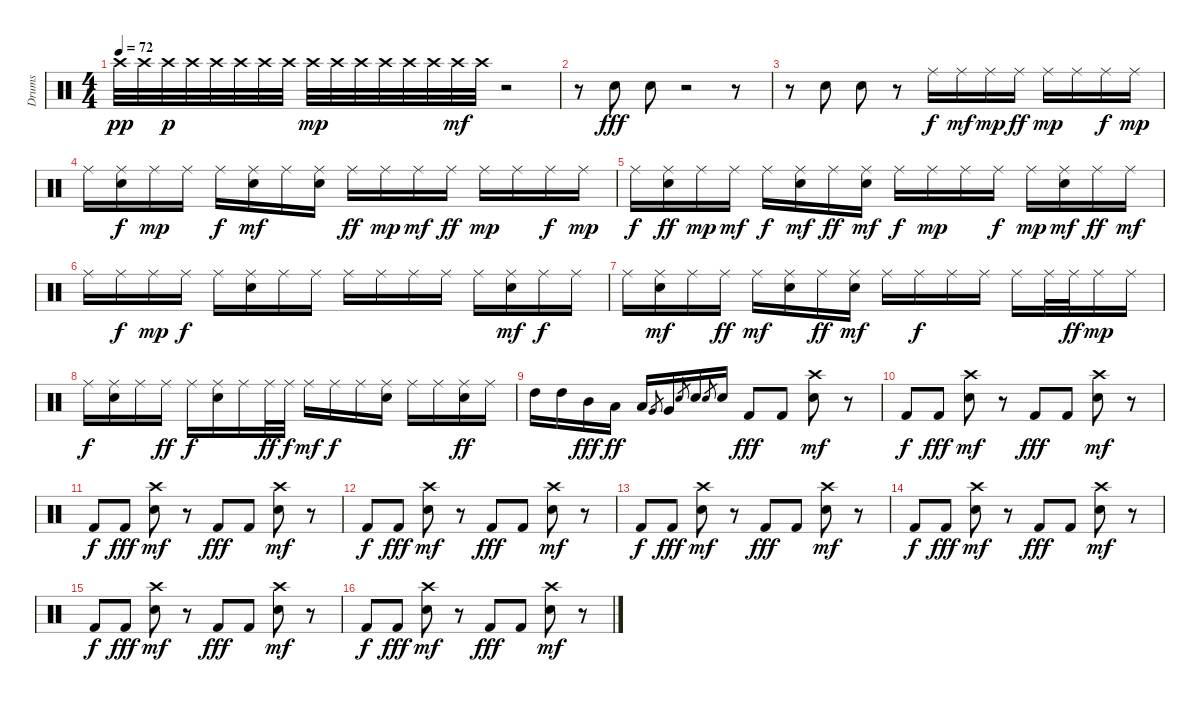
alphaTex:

\track ("Drums" "Drums") {instrument percussion}
\staff {score}
\articulation defaults
\ts (4 4)
\tempo 72
\clef neutral
\ks c "Crash high (hit)".32{dy pp} "Crash high (hit)".32 "Crash high (hit)".32{dy p} "Crash high (hit)".32 "Crash high (hit)".32 "Crash high (hit)".32 "Crash high (hit)".32 "Crash high (hit)".32 "Crash high (hit)".32{dy mp} "Crash high (hit)".32 "Crash high (hit)".32 "Crash high (hit)".32 "Crash high (hit)".32 "Crash high (hit)".32 "Crash high (hit)".32{dy mf} "Crash high (hit)".32
r.2 |
r.8 "Hand Clap (hit)".8{dy fff} "Hand Clap (hit)".8 r.2 r.8 |
r.8 "Hand Clap (hit)".8 "Hand Clap (hit)".8 r.8 "Ride (middle)".16{dy f} "Ride (middle)".16{dy mf} "Ride (middle)".16{dy mp} "Ride (middle)".16{dy ff} "Ride (middle)".16{dy mp} "Ride (middle)".16 "Ride (middle)".16{dy f} "Ride (middle)".16{dy mp} |
"Ride (middle)".16 ("Electric Snare (hit)" "Ride (middle)").16{dy f} "Ride (middle)".16{dy mp} "Ride (middle)".16 "Ride (middle)".16{dy f} ("Electric Snare (hit)" "Ride (middle)").16{dy mf} "Ride (middle)".16 ("Electric Snare (hit)" "Ride (middle)").16 "Ride (middle)".16{dy ff} "Ride (middle)".16{dy mp} "Ride (middle)".16{dy mf} "Ride (middle)".16{dy ff} "Ride (middle)".16{dy mp} "Ride (middle)".16 "Ride (middle)".16{dy f} "Ride (middle)".16{dy mp} |
"Ride (middle)".16{dy f} ("Electric Snare (hit)" "Ride (middle)").16{dy ff} "Ride (middle)".16{dy mp} "Ride (middle)".16{dy mf} "Ride (middle)".16{dy f} ("Electric Snare (hit)" "Ride (middle)").16{dy mf} "Ride (middle)".16{dy ff} ("Electric Snare (hit)" "Ride (middle)").16{dy mf} "Ride (middle)".16{dy f} "Ride (middle)".16{dy mp} "Ride (middle)".16 "Ride (middle)".16{dy f} "Ride (middle)".16{dy mp} ("Electric Snare (hit)" "Ride (middle)").16{dy mf} "Ride (middle)".16{dy ff} "Ride (middle)".16{dy mf} |
"Ride (middle)".16 "Ride (middle)".16{dy f} "Ride (middle)".16{dy mp} "Ride (middle)".16{dy f} "Ride (middle)".16 ("Electric Snare (hit)" "Ride (middle)").16 "Ride (middle)".16 "Ride (middle)".16 "Ride (middle)".16 "Ride (middle)".16 "Ride (middle)".16 "Ride (middle)".16 "Ride (middle)".16 ("Electric Snare (hit)" "Ride (middle)").16{dy mf} "Ride (middle)".16{dy f} "Ride (middle)".16 |
"Ride (middle)".16 ("Electric Snare (hit)" "Ride (middle)").16{dy mf} "Ride (middle)".16 "Ride (middle)".16{dy ff} "Ride (middle)".16{dy mf} ("Electric Snare (hit)" "Ride (middle)").16 "Ride (middle)".16{dy ff} ("Electric Snare (hit)" "Ride (middle)").16{dy mf} "Ride (middle)".16 "Ride (middle)".16{dy f} "Ride (middle)".16 "Ride (middle)".16 "Ride (middle)".16 "Ride (middle)".32 "Ride (middle)".32{dy ff} "Ride (middle)".16{dy mp} "Ride (middle)".16 |
"Ride (middle)".16{dy f} ("Electric Snare (hit)" "Ride (middle)").16 "Ride (middle)".16 "Ride (middle)".16{dy ff} "Ride (middle)".16{dy f} ("Electric Snare (hit)" "Ride (middle)").16 "Ride (middle)".16 "Ride (middle)".32{dy ff} "Ride (middle)".32{dy f} "Ride (middle)".16{dy mf} "Ride (middle)".16{dy f} "Ride (middle)".16 ("Electric Snare (hit)" "Ride (middle)").16 "Ride (middle)".16 "Ride (middle)".16 ("Electric Snare (hit)" "Ride (middle)").16{dy ff} "Ride (middle)".16 |
"High Tom (hit)".16 "High Tom (hit)".16 "Mid Tom (hit)".16{dy fff} "Low Tom (hit)".16{dy ff} "Low Tom (hit)".16 "Very Low Tom (hit)".8{gr} "Very Low Tom (hit)".16 "Electric Snare (hit)".8{gr} "Electric Snare (hit)".16 "Electric Snare (hit)".8{gr} "Electric Snare (hit)".16 "Kick (hit) 2".8{dy fff} "Kick (hit) 2".8 ("Electric Snare (hit)" "Crash high (hit)").8{dy mf} r.8 |
"Kick (hit) 2".8{dy f} "Kick (hit) 2".8{dy fff} ("Electric Snare (hit)" "Crash high (hit)").8{dy mf} r.8 "Kick (hit) 2".8{dy fff} "Kick (hit) 2".8 ("Electric Snare (hit)" "Crash high (hit)").8{dy mf} r.8 |
"Kick (hit) 2".8{dy f} "Kick (hit) 2".8{dy fff} ("Electric Snare (hit)" "Crash high (hit)").8{dy mf} r.8 "Kick (hit) 2".8{dy fff} "Kick (hit) 2".8 ("Electric Snare (hit)" "Crash high (hit)").8{dy mf} r.8 |
"Kick (hit) 2".8{dy f} "Kick (hit) 2".8{dy fff} ("Electric Snare (hit)" "Crash high (hit)").8{dy mf} r.8 "Kick (hit) 2".8{dy fff} "Kick (hit) 2".8 ("Electric Snare (hit)" "Crash high (hit)").8{dy mf} r.8 |
"Kick (hit) 2".8{dy f} "Kick (hit) 2".8{dy fff} ("Electric Snare (hit)" "Crash high (hit)").8{dy mf} r.8 "Kick (hit) 2".8{dy fff} "Kick (hit) 2".8 ("Electric Snare (hit)" "Crash high (hit)").8{dy mf} r.8 |
"Kick (hit) 2".8{dy f} "Kick (hit) 2".8{dy fff} ("Electric Snare (hit)" "Crash high (hit)").8{dy mf} r.8 "Kick (hit) 2".8{dy fff} "Kick (hit) 2".8 ("Electric Snare (hit)" "Crash high (hit)").8{dy mf} r.8 |
"Kick (hit) 2".8{dy f} "Kick (hit) 2".8{dy fff} ("Electric Snare (hit)" "Crash high (hit)").8{dy mf} r.8 "Kick (hit) 2".8{dy fff} "Kick (hit) 2".8 ("Electric Snare (hit)" "Crash high (hit)").8{dy mf} r.8 |
"Kick (hit) 2".8{dy f} "Kick (hit) 2".8{dy fff} ("Electric Snare (hit)" "Crash high (hit)").8{dy mf} r.8 "Kick (hit) 2".8{dy fff} "Kick (hit) 2".8 ("Electric Snare (hit)" "Crash high (hit)").8{dy mf} r.8
